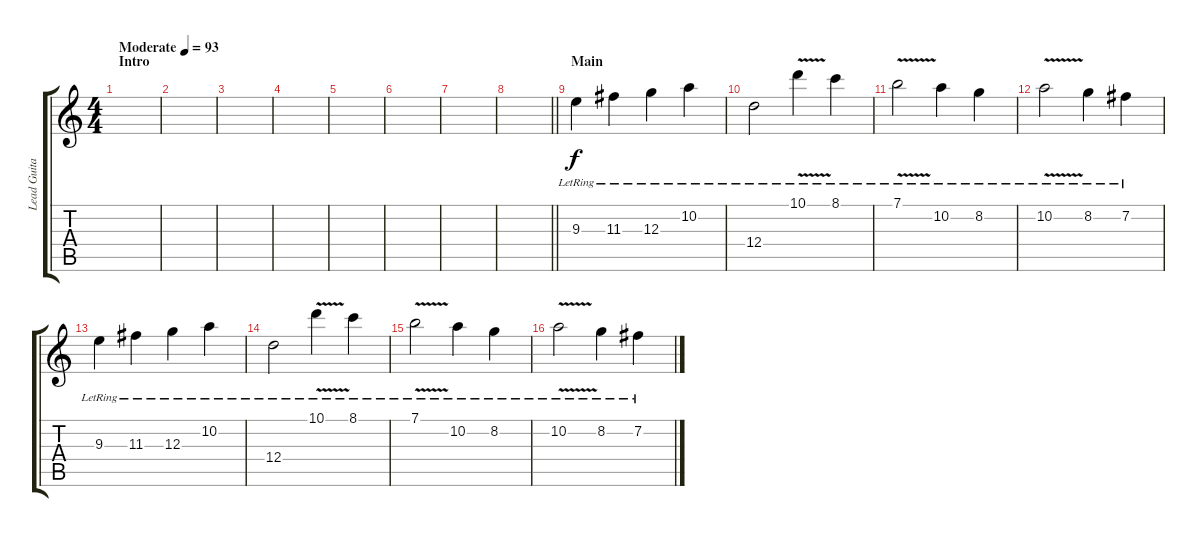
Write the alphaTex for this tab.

\track ("Lead Guitar" "Lead Guita") {instrument electricguitarclean}
\staff {score tabs}
\tuning (E4 B3 G3 D3 A2 E2) {hide}
\ts (4 4)
\section ("" "Intro")
\tempo (93 "Moderate")
\clef g2
\ks c
|
|
|
|
|
|
|
\barLineRight lightlight
|
\section ("" "Main")
9.3{lr}.4 11.3{lr}.4 12.3{lr}.4 10.2{lr}.4 |
12.4{lr}.2 10.1{v lr}.4 8.1{lr}.4 |
7.1{v lr}.2 10.2{lr}.4 8.2{lr}.4 |
10.2{v lr}.2 8.2{lr}.4 7.2{lr}.4 |
9.3{lr}.4 11.3{lr}.4 12.3{lr}.4 10.2{lr}.4 |
12.4{lr}.2 10.1{v lr}.4 8.1{lr}.4 |
7.1{v lr}.2 10.2{lr}.4 8.2{lr}.4 |
10.2{v lr}.2 8.2{lr}.4 7.2{lr}.4
